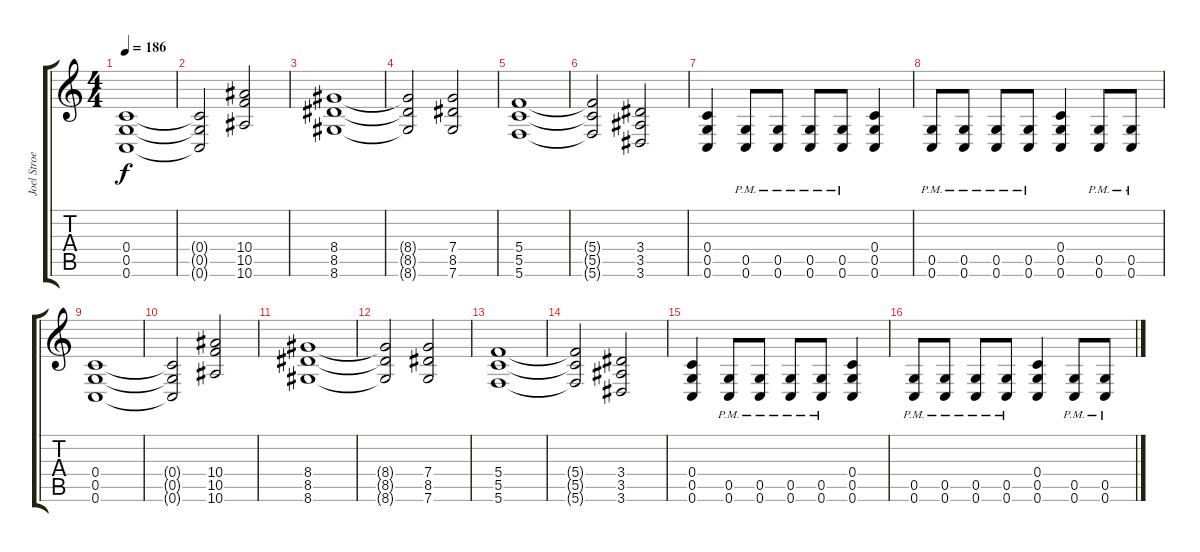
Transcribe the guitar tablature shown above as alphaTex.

\track ("Joel Stroetzel" "Joel Stroe") {instrument distortionguitar}
\staff {score tabs}
\tuning (D4 A3 F3 C3 G2 C2) {hide}
\ts (4 4)
\tempo 186
\clef g2
\ks c
(0.4 0.5 0.6).1{dy f} |
(0.4{t} 0.5{t} 0.6{t}).2 (10.4 10.5 10.6).2 |
(8.4 8.5 8.6).1 |
(8.4{t} 8.5{t} 8.6{t}).2 (7.4 8.5 7.6).2 |
(5.4 5.5 5.6).1 |
(5.4{t} 5.5{t} 5.6{t}).2 (3.4 3.5 3.6).2 |
(0.4 0.5 0.6).4 (0.5{pm} 0.6{pm}).8 (0.5{pm} 0.6{pm}).8 (0.5{pm} 0.6{pm}).8 (0.5{pm} 0.6{pm}).8 (0.4 0.5 0.6).4 |
(0.5{pm} 0.6{pm}).8 (0.5{pm} 0.6{pm}).8 (0.5{pm} 0.6{pm}).8 (0.5{pm} 0.6{pm}).8 (0.4 0.5 0.6).4 (0.5{pm} 0.6{pm}).8 (0.5{pm} 0.6{pm}).8 |
(0.4 0.5 0.6).1 |
(0.4{t} 0.5{t} 0.6{t}).2 (10.4 10.5 10.6).2 |
(8.4 8.5 8.6).1 |
(8.4{t} 8.5{t} 8.6{t}).2 (7.4 8.5 7.6).2 |
(5.4 5.5 5.6).1 |
(5.4{t} 5.5{t} 5.6{t}).2 (3.4 3.5 3.6).2 |
(0.4 0.5 0.6).4 (0.5{pm} 0.6{pm}).8 (0.5{pm} 0.6{pm}).8 (0.5{pm} 0.6{pm}).8 (0.5{pm} 0.6{pm}).8 (0.4 0.5 0.6).4 |
(0.5{pm} 0.6{pm}).8 (0.5{pm} 0.6{pm}).8 (0.5{pm} 0.6{pm}).8 (0.5{pm} 0.6{pm}).8 (0.4 0.5 0.6).4 (0.5{pm} 0.6{pm}).8 (0.5{pm} 0.6{pm}).8
